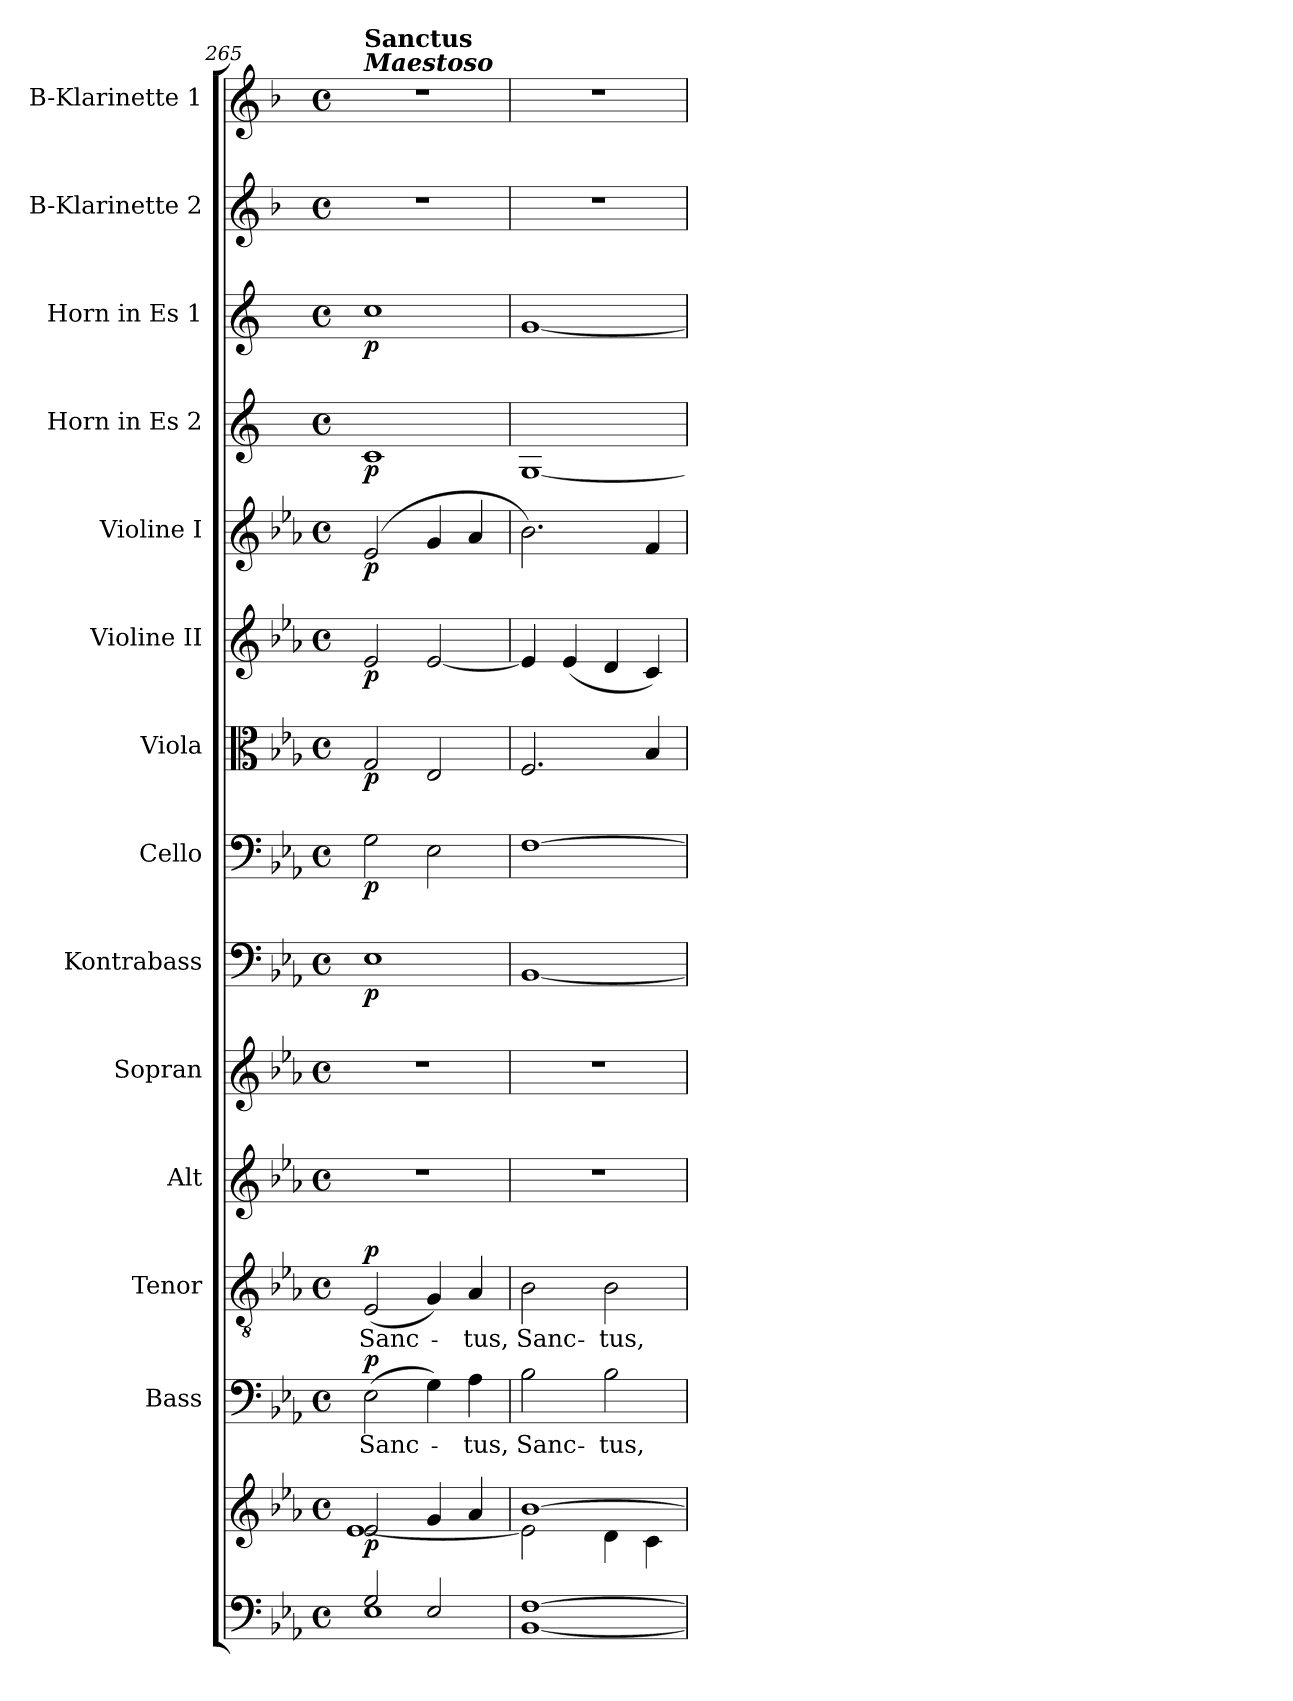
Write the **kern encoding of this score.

**kern	**kern	**dynam	**kern	**text	**dynam	**kern	**text	**dynam	**kern	**kern	**kern	**dynam	**kern	**dynam	**kern	**dynam	**kern	**dynam	**kern	**dynam	**kern	**dynam	**kern	**dynam	**kern	**kern
*part14	*part14	*part14	*part13	*part13	*part13	*part12	*part12	*part12	*part11	*part10	*part9	*part9	*part8	*part8	*part7	*part7	*part6	*part6	*part5	*part5	*part4	*part4	*part3	*part3	*part2	*part1
*staff15	*staff14	*staff14/15	*staff13	*staff13	*staff13	*staff12	*staff12	*staff12	*staff11	*staff10	*staff9	*staff9	*staff8	*staff8	*staff7	*staff7	*staff6	*staff6	*staff5	*staff5	*staff4	*staff4	*staff3	*staff3	*staff2	*staff1
*	*	*	*I"Bass	*	*	*I"Tenor	*	*	*I"Alt	*I"Sopran	*I"Kontrabass	*	*I"Cello	*	*I"Viola	*	*I"Violine II	*	*I"Violine I	*	*I"Horn in Es 2	*	*I"Horn in Es 1	*	*I"B-Klarinette 2	*I"B-Klarinette 1
*	*	*	*I'B.	*	*	*I'T.	*	*	*I'A.	*I'S.	*I'Kb.	*	*	*	*I'Vla.	*	*I'Vl. II	*	*I'Vl. I	*	*I'Hrn. 2	*	*I'Hrn. 1	*	*I'Kl. 2	*I'Kl. 1
!!LO:PB:g=z
*clefF4	*clefG2	*	*clefF4	*	*	*clefGv2	*	*	*clefG2	*clefG2	*clefF4	*	*clefF4	*	*clefC3	*	*clefG2	*	*clefG2	*	*clefG2	*	*clefG2	*	*clefG2	*clefG2
*	*	*	*	*	*	*	*	*	*	*	*ITrd7c12	*	*	*	*	*	*	*	*	*	*ITrd5c9	*	*ITrd5c9	*	*ITrd1c2	*ITrd1c2
*k[b-e-a-]	*k[b-e-a-]	*	*k[b-e-a-]	*	*	*k[b-e-a-]	*	*	*k[b-e-a-]	*k[b-e-a-]	*k[b-e-a-]	*	*k[b-e-a-]	*	*k[b-e-a-]	*	*k[b-e-a-]	*	*k[b-e-a-]	*	*k[b-e-a-]	*	*k[b-e-a-]	*	*k[b-e-a-]	*k[b-e-a-]
*E-:	*E-:	*	*E-:	*	*	*E-:	*	*	*E-:	*E-:	*E-:	*	*E-:	*	*E-:	*	*E-:	*	*E-:	*	*E-:	*	*E-:	*	*E-:	*E-:
*M4/4	*M4/4	*	*M4/4	*	*	*M4/4	*	*	*M4/4	*M4/4	*M4/4	*	*M4/4	*	*M4/4	*	*M4/4	*	*M4/4	*	*M4/4	*	*M4/4	*	*M4/4	*M4/4
*met(c)	*met(c)	*	*met(c)	*	*	*met(c)	*	*	*met(c)	*met(c)	*met(c)	*	*met(c)	*	*met(c)	*	*met(c)	*	*met(c)	*	*met(c)	*	*met(c)	*	*met(c)	*met(c)
=265	=265	=265	=265	=265	=265	=265	=265	=265	=265	=265	=265	=265	=265	=265	=265	=265	=265	=265	=265	=265	=265	=265	=265	=265	=265	=265
*^	*^	*	*	*	*	*	*	*	*	*	*	*	*	*	*	*	*	*	*	*	*	*	*	*	*	*
!	!	!	!	!	!	!	!	!	!	!	!	!	!	!	!	!	!	!	!	!	!	!	!	!	!	!	!	!LO:TX:a:Bi:t=Maestoso
!	!	!	!	!	!	!	!	!	!	!	!	!	!	!	!	!	!	!	!	!	!	!	!	!	!	!	!	!LO:TX:a:B:t=Sanctus
!	!	!	!	!LO:DY:b	!	!LO:LY:b	!LO:DY:a	!	!LO:LY:b	!LO:DY:a	!	!	!	!LO:DY:b	!	!LO:DY:b	!	!LO:DY:b	!	!LO:DY:b	!	!LO:DY:b	!	!LO:DY:b	!	!LO:DY:b	!	!
2G/	1E-	2e-/	[<1e-	p	(>2E-\	Sanc-	p	(<2E-/	Sanc-	p	1r	1r	1EE-	p	2G\	p	2G/	p	2e-/	p	(2e-/	p	1E-	p	1e-	p	1r	1r
2E-/	.	4g/	.	.	4G\)	.	.	4G/)	.	.	.	.	.	.	2E-\	.	2E-/	.	[2e-/	.	4g/	.	.	.	.	.	.	.
!	!	!	!	!	!	!LO:LY:b	!	!	!LO:LY:b	!	!	!	!	!	!	!	!	!	!	!	!	!	!	!	!	!	!	!
.	.	4a-/	.	.	4A-\	-tus,	.	4A-/	-tus,	.	.	.	.	.	.	.	.	.	.	.	4a-/	.	.	.	.	.	.	.
=266	=266	=266	=266	=266	=266	=266	=266	=266	=266	=266	=266	=266	=266	=266	=266	=266	=266	=266	=266	=266	=266	=266	=266	=266	=266	=266	=266	=266
!	!	!	!	!	!	!LO:LY:b	!	!	!LO:LY:b	!	!	!	!	!	!	!	!	!	!	!	!	!	!	!	!	!	!	!
[>1F	[<1BB-	[>1b-	2e-\]	.	2B-\	Sanc-	.	2B-\	Sanc-	.	1r	1r	[1BBB-	.	[1F	.	2.F/	.	4e-/]	.	2.b-\)	.	[1BB-	.	[1B-	.	1r	1r
.	.	.	.	.	.	.	.	.	.	.	.	.	.	.	.	.	.	.	(<4e-/	.	.	.	.	.	.	.	.	.
!	!	!	!	!	!	!LO:LY:b	!	!	!LO:LY:b	!	!	!	!	!	!	!	!	!	!	!	!	!	!	!	!	!	!	!
.	.	.	4d\	.	2B-\	-tus,	.	2B-\	-tus,	.	.	.	.	.	.	.	.	.	4d/	.	.	.	.	.	.	.	.	.
.	.	.	4c\	.	.	.	.	.	.	.	.	.	.	.	.	.	4B-/	.	4c/)	.	4f/	.	.	.	.	.	.	.
*v	*v	*	*	*	*	*	*	*	*	*	*	*	*	*	*	*	*	*	*	*	*	*	*	*	*	*	*	*
*	*v	*v	*	*	*	*	*	*	*	*	*	*	*	*	*	*	*	*	*	*	*	*	*	*	*	*	*
=	=	=	=	=	=	=	=	=	=	=	=	=	=	=	=	=	=	=	=	=	=	=	=	=	=	=
*-	*-	*-	*-	*-	*-	*-	*-	*-	*-	*-	*-	*-	*-	*-	*-	*-	*-	*-	*-	*-	*-	*-	*-	*-	*-	*-
